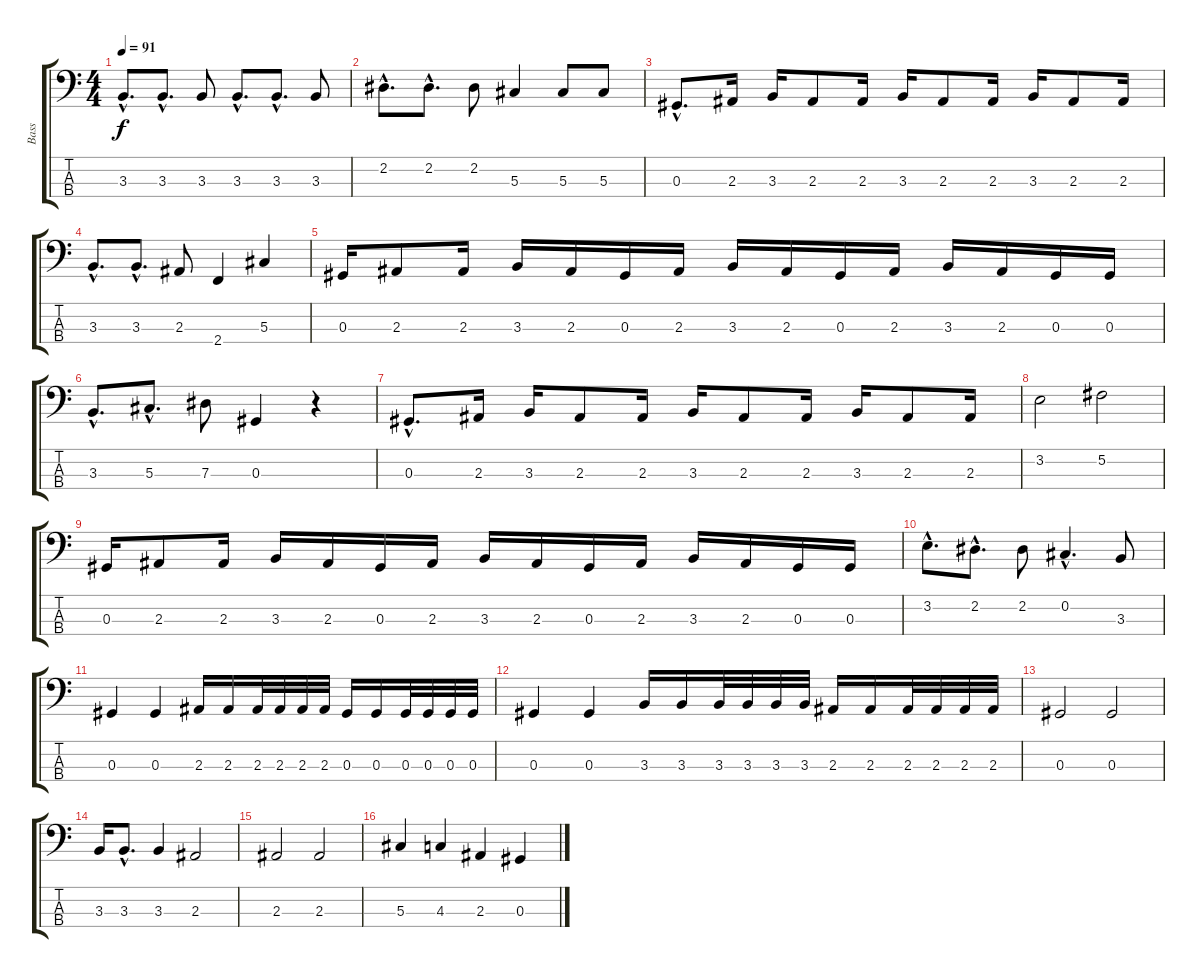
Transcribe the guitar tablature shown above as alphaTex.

\track ("Bass" "Bass") {instrument electricbasspick}
\staff {score tabs}
\tuning (Gb2 Db2 Ab1 Eb1) {hide}
\ts (4 4)
\tempo 91
\clef f4
\ks c
3.3{hac}.8{d dy f} 3.3{hac}.8{d} 3.3.8 3.3{hac}.8{d} 3.3{hac}.8{d} 3.3.8 |
2.2{hac}.8{d} 2.2{hac}.8{d} 2.2.8 5.3.4 5.3.8 5.3.8 |
0.3{hac}.8{d} 2.3.16 3.3.16 2.3.8 2.3.16 3.3.16 2.3.8 2.3.16 3.3.16 2.3.8 2.3.16 |
3.3{hac}.8{d} 3.3{hac}.8{d} 2.3.8 2.4.4 5.3.4 |
0.3.16 2.3.8 2.3.16 3.3.16 2.3.16 0.3.16 2.3.16 3.3.16 2.3.16 0.3.16 2.3.16 3.3.16 2.3.16 0.3.16 0.3.16 |
3.3{hac}.8{d} 5.3{hac}.8{d} 7.3.8 0.3.4 r.4 |
0.3{hac}.8{d} 2.3.16 3.3.16 2.3.8 2.3.16 3.3.16 2.3.8 2.3.16 3.3.16 2.3.8 2.3.16 |
3.2.2 5.2.2 |
0.3.16 2.3.8 2.3.16 3.3.16 2.3.16 0.3.16 2.3.16 3.3.16 2.3.16 0.3.16 2.3.16 3.3.16 2.3.16 0.3.16 0.3.16 |
3.2{hac}.8{d} 2.2{hac}.8{d} 2.2.8 0.2{hac}.4{d} 3.3.8 |
0.3.4 0.3.4 2.3.16 2.3.16 2.3.32 2.3.32 2.3.32 2.3.32 0.3.16 0.3.16 0.3.32 0.3.32 0.3.32 0.3.32 |
0.3.4 0.3.4 3.3.16 3.3.16 3.3.32 3.3.32 3.3.32 3.3.32 2.3.16 2.3.16 2.3.32 2.3.32 2.3.32 2.3.32 |
0.3.2 0.3.2 |
3.3.16 3.3{hac}.8{d} 3.3.4 2.3.2 |
2.3.2 2.3.2 |
5.3.4 4.3.4 2.3.4 0.3.4
